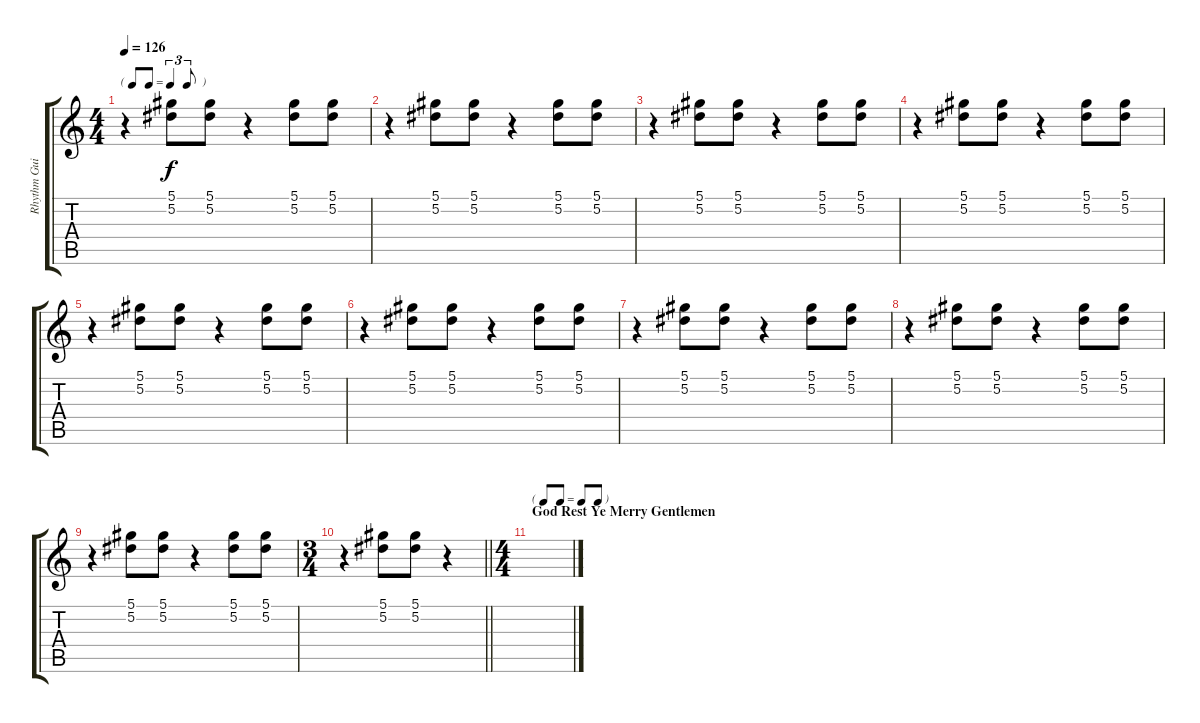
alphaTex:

\track ("Rhythm Guitar" "Rhythm Gui") {instrument acousticguitarsteel}
\staff {score tabs}
\tuning (Eb4 Bb3 Gb3 Db3 Ab2 Eb2) {hide}
\ts (4 4)
\tf triplet8th
\tempo 126
\clef g2
\ks c
r.4{dy f} (5.1 5.2).8 (5.1 5.2).8 r.4 (5.1 5.2).8 (5.1 5.2).8 |
r.4 (5.1 5.2).8 (5.1 5.2).8 r.4 (5.1 5.2).8 (5.1 5.2).8 |
r.4 (5.1 5.2).8 (5.1 5.2).8 r.4 (5.1 5.2).8 (5.1 5.2).8 |
r.4 (5.1 5.2).8 (5.1 5.2).8 r.4 (5.1 5.2).8 (5.1 5.2).8 |
r.4 (5.1 5.2).8 (5.1 5.2).8 r.4 (5.1 5.2).8 (5.1 5.2).8 |
r.4 (5.1 5.2).8 (5.1 5.2).8 r.4 (5.1 5.2).8 (5.1 5.2).8 |
r.4 (5.1 5.2).8 (5.1 5.2).8 r.4 (5.1 5.2).8 (5.1 5.2).8 |
r.4 (5.1 5.2).8 (5.1 5.2).8 r.4 (5.1 5.2).8 (5.1 5.2).8 |
r.4 (5.1 5.2).8 (5.1 5.2).8 r.4 (5.1 5.2).8 (5.1 5.2).8 |
\ts (3 4)
\barLineRight lightlight
r.4 (5.1 5.2).8 (5.1 5.2).8 r.4 |
\ts (4 4)
\tf none
\section ("" "God Rest Ye Merry Gentlemen")
